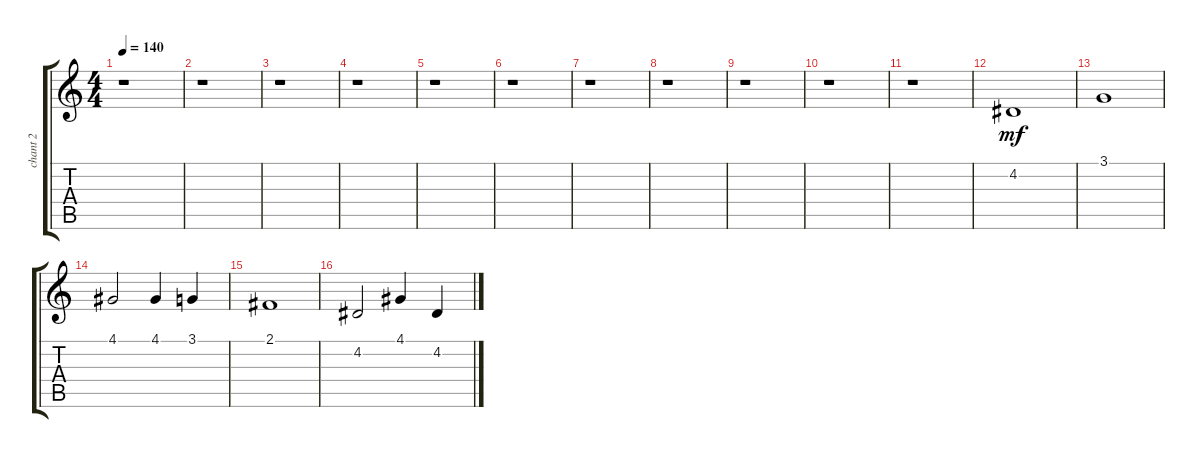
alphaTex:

\track ("chant 2" "chant 2") {instrument choiraahs}
\staff {score tabs}
\tuning (E4 B3 G3 D3 A2 E2) {hide}
\ts (4 4)
\tempo 140
\clef g2
\ks c
r.1{dy mf} |
r.1 |
r.1 |
r.1 |
r.1 |
r.1 |
r.1 |
r.1 |
r.1 |
r.1 |
r.1 |
4.2.1 |
3.1.1 |
4.1.2 4.1.4 3.1.4 |
2.1.1 |
4.2.2 4.1.4 4.2.4
